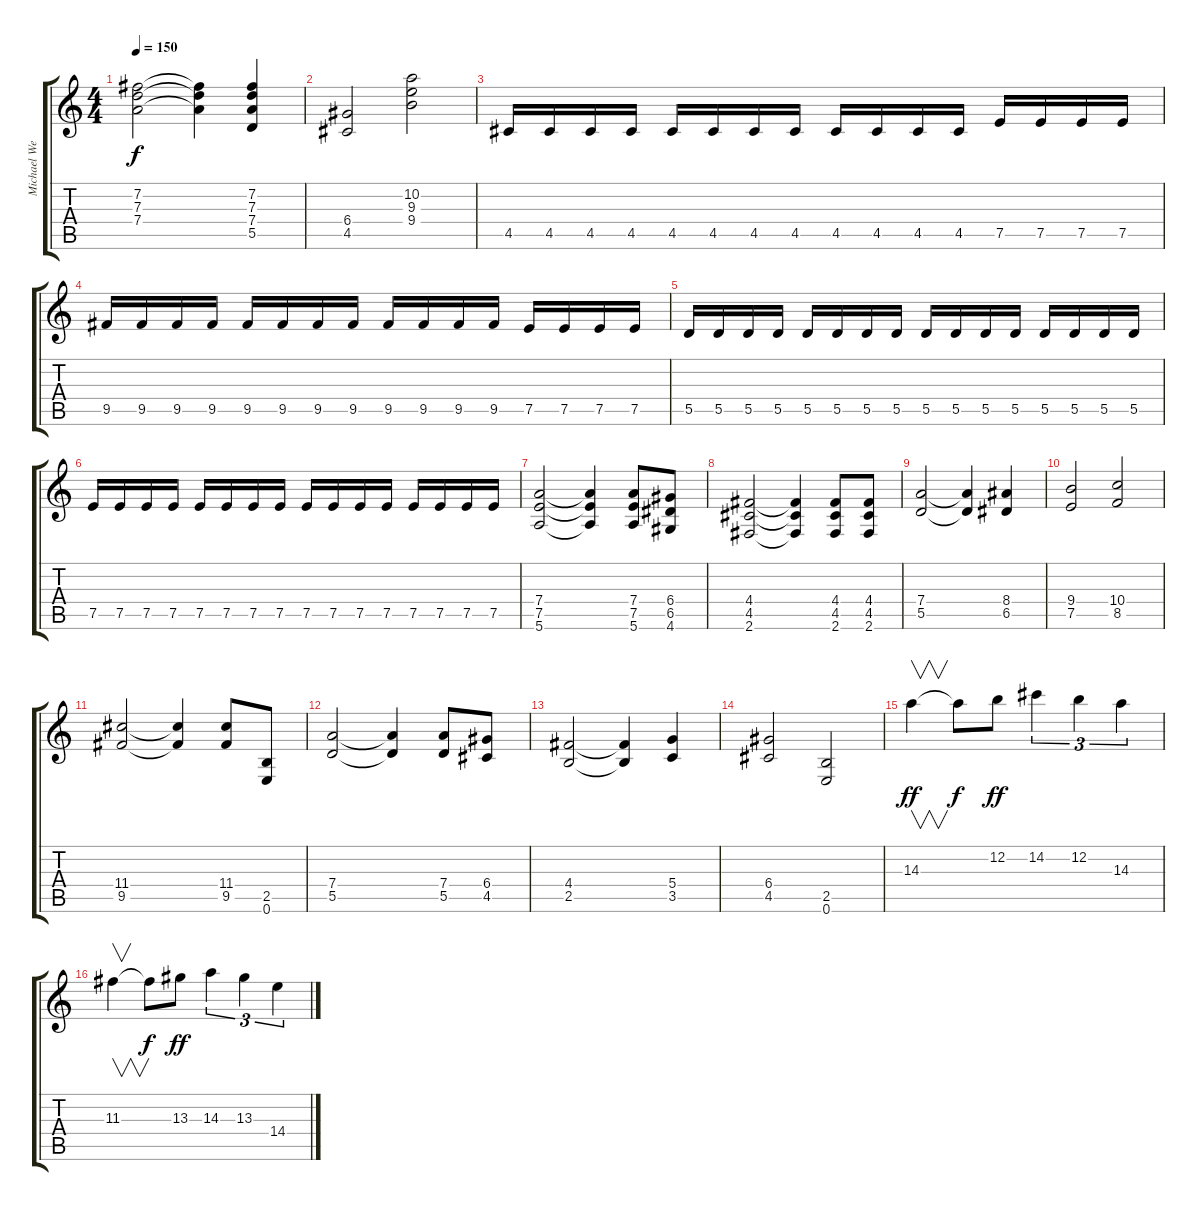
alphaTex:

\track ("Michael Weikath(Guitar)" "Michael We") {instrument overdrivenguitar}
\staff {score tabs}
\tuning (E4 B3 G3 D3 A2 E2) {hide}
\ts (4 4)
\tempo 150
\clef g2
\ks c
(7.2 7.3 7.4).2{dy f} (7.2{t} 7.3{t} 7.4{t}).4 (7.2 7.3 7.4 5.5).4 |
(6.4 4.5).2 (10.2 9.3 9.4).2 |
4.5.16{volume 16} 4.5.16 4.5.16 4.5.16 4.5.16 4.5.16 4.5.16 4.5.16 4.5.16 4.5.16 4.5.16 4.5.16 7.5.16 7.5.16 7.5.16 7.5.16 |
9.5.16 9.5.16 9.5.16 9.5.16 9.5.16 9.5.16 9.5.16 9.5.16 9.5.16 9.5.16 9.5.16 9.5.16 7.5.16 7.5.16 7.5.16 7.5.16 |
5.5.16 5.5.16 5.5.16 5.5.16 5.5.16 5.5.16 5.5.16 5.5.16 5.5.16 5.5.16 5.5.16 5.5.16 5.5.16 5.5.16 5.5.16 5.5.16 |
7.5.16 7.5.16 7.5.16 7.5.16 7.5.16 7.5.16 7.5.16 7.5.16 7.5.16 7.5.16 7.5.16 7.5.16 7.5.16 7.5.16 7.5.16 7.5.16 |
(7.4 7.5 5.6).2{volume 13} (7.4{t} 7.5{t} 5.6{t}).4 (7.4 7.5 5.6).8 (6.4 6.5 4.6).8 |
(4.4 4.5 2.6).2 (4.4{t} 4.5{t} 2.6{t}).4 (4.4 4.5 2.6).8 (4.4 4.5 2.6).8 |
(7.4 5.5).2 (7.4{t} 5.5{t}).4 (8.4 6.5).4 |
(9.4 7.5).2 (10.4 8.5).2 |
(11.4 9.5).2 (11.4{t} 9.5{t}).4 (11.4 9.5).8 (2.5 0.6).8 |
(7.4 5.5).2 (7.4{t} 5.5{t}).4 (7.4 5.5).8 (6.4 4.5).8 |
(4.4 2.5).2 (4.4{t} 2.5{t}).4 (5.4 3.5).4 |
(6.4 4.5).2 (2.5 0.6).2 |
14.3.4{v dy ff} 14.3{t}.8{dy f} 12.2.8{dy ff} 14.2.4{tu (3 2)} 12.2.4{tu (3 2)} 14.3.4{tu (3 2)} |
11.3.4{v} 11.3{t}.8{dy f} 13.3.8{dy ff} 14.3.4{tu (3 2)} 13.3.4{tu (3 2)} 14.4.4{tu (3 2)}
